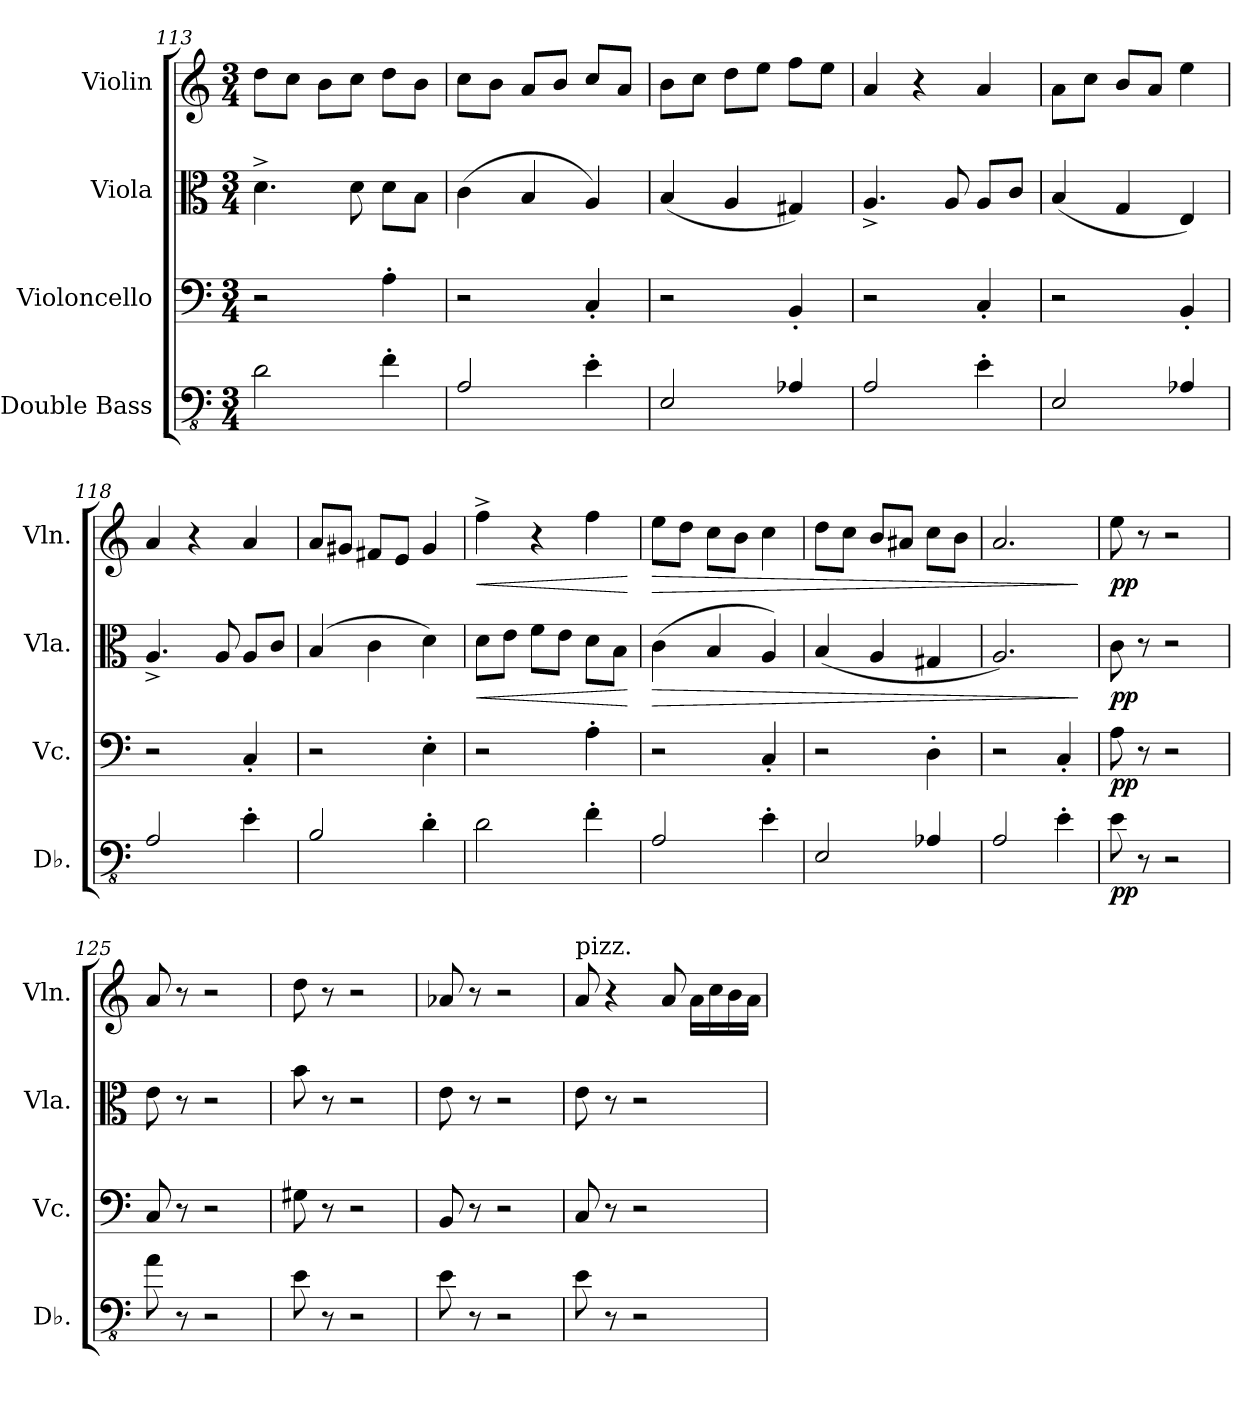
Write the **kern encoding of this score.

**kern	**dynam	**kern	**dynam	**kern	**dynam	**kern	**dynam
*part4	*part4	*part3	*part3	*part2	*part2	*part1	*part1
*staff4	*staff4	*staff3	*staff3	*staff2	*staff2	*staff1	*staff1
*I"Double Bass	*	*I"Violoncello	*	*I"Viola	*	*I"Violin	*
*I'Db.	*	*I'Vc.	*	*I'Vla.	*	*I'Vln.	*
!!LO:LB:g=z
*clefFv4	*	*clefF4	*	*clefC3	*	*clefG2	*
*ITrd7c12	*	*	*	*	*	*	*
*k[]	*	*k[]	*	*k[]	*	*k[]	*
*M3/4	*	*M3/4	*	*M3/4	*	*M3/4	*
=113	=113	=113	=113	=113	=113	=113	=113
2DD\	.	2r	.	4.d^\	.	8dd\L	.
.	.	.	.	.	.	8cc\J	.
.	.	.	.	.	.	8b\L	.
.	.	.	.	8d\	.	8cc\J	.
4FF'\	.	4A'\	.	8d\L	.	8dd\L	.
.	.	.	.	8B\J	.	8b\J	.
=114	=114	=114	=114	=114	=114	=114	=114
2AAA/	.	2r	.	(4c\	.	8cc\L	.
.	.	.	.	.	.	8b\J	.
.	.	.	.	4B/	.	8a/L	.
.	.	.	.	.	.	8b/J	.
4EE'\	.	4C'/	.	4A/)	.	8cc/L	.
.	.	.	.	.	.	8a/J	.
=115	=115	=115	=115	=115	=115	=115	=115
2EEE/	.	2r	.	(4B/	.	8b\L	.
.	.	.	.	.	.	8cc\J	.
.	.	.	.	4A/	.	8dd\L	.
.	.	.	.	.	.	8ee\J	.
4AAA-X/	.	4BB'/	.	4G#X/)	.	8ff\L	.
.	.	.	.	.	.	8ee\J	.
=116	=116	=116	=116	=116	=116	=116	=116
2AAA/	.	2r	.	4.A^/	.	4a/	.
.	.	.	.	.	.	4r	.
.	.	.	.	8A/	.	.	.
4EE'\	.	4C'/	.	8A/L	.	4a/	.
.	.	.	.	8c/J	.	.	.
=117	=117	=117	=117	=117	=117	=117	=117
2EEE/	.	2r	.	(4B/	.	8a\L	.
.	.	.	.	.	.	8cc\J	.
.	.	.	.	4G/	.	8b/L	.
.	.	.	.	.	.	8a/J	.
4AAA-X/	.	4BB'/	.	4E/)	.	4ee\	.
=118	=118	=118	=118	=118	=118	=118	=118
2AAA/	.	2r	.	4.A^/	.	4a/	.
.	.	.	.	.	.	4r	.
.	.	.	.	8A/	.	.	.
4EE'\	.	4C'/	.	8A/L	.	4a/	.
.	.	.	.	8c/J	.	.	.
=119	=119	=119	=119	=119	=119	=119	=119
2BBB/	.	2r	.	(4B/	.	8a/L	.
.	.	.	.	.	.	8g#X/J	.
.	.	.	.	4c\	.	8f#X/L	.
.	.	.	.	.	.	8e/J	.
4DD'\	.	4E'\	.	4d\)	.	4g#/	.
!!LO:PB:g=z
=120	=120	=120	=120	=120	=120	=120	=120
!	!	!	!	!	!LO:HP:b	!	!LO:HP:b
2DD\	.	2r	.	8d\L	<	4ff^\	<
.	.	.	.	8e\J	.	.	.
.	.	.	.	8f\L	.	4r	.
.	.	.	.	8e\J	.	.	.
4FF'\	.	4A'\	.	8d\L	.	4ff\	.
.	.	.	.	8B\J	.	.	.
.	.	.	.	.	[	.	[
=121	=121	=121	=121	=121	=121	=121	=121
!	!	!	!	!	!LO:HP:b	!	!LO:HP:b
2AAA/	.	2r	.	(4c\	>	8ee\L	>
.	.	.	.	.	.	8dd\J	.
.	.	.	.	4B/	.	8cc\L	.
.	.	.	.	.	.	8b\J	.
4EE'\	.	4C'/	.	4A/)	.	4cc\	.
=122	=122	=122	=122	=122	=122	=122	=122
2EEE/	.	2r	.	(4B/	.	8dd\L	.
.	.	.	.	.	.	8cc\J	.
.	.	.	.	4A/	.	8b/L	.
.	.	.	.	.	.	8a#X/J	.
4AAA-X/	.	4D'\	.	4G#X/	.	8cc\L	.
.	.	.	.	.	.	8b\J	.
=123	=123	=123	=123	=123	=123	=123	=123
2AAA/	.	2r	.	2.A/)	.	2.a/	.
4EE'\	.	4C'/	.	.	.	.	.
.	.	.	.	.	]	.	]
=124	=124	=124	=124	=124	=124	=124	=124
!	!LO:DY:b	!	!LO:DY:b	!	!LO:DY:b	!	!LO:DY:b
8EE\	pp	8A\	pp	8c\	pp	8ee\	pp
8r	.	8r	.	8r	.	8r	.
2r	.	2r	.	2r	.	2r	.
=125	=125	=125	=125	=125	=125	=125	=125
8AA\	.	8C/	.	8e\	.	8a/	.
8r	.	8r	.	8r	.	8r	.
2r	.	2r	.	2r	.	2r	.
=126	=126	=126	=126	=126	=126	=126	=126
8EE\	.	8G#X\	.	8b\	.	8dd\	.
8r	.	8r	.	8r	.	8r	.
2r	.	2r	.	2r	.	2r	.
=127	=127	=127	=127	=127	=127	=127	=127
8EE\	.	8BB/	.	8e\	.	8a-X/	.
8r	.	8r	.	8r	.	8r	.
2r	.	2r	.	2r	.	2r	.
!!LO:LB:g=z
=128	=128	=128	=128	=128	=128	=128	=128
!	!	!	!	!	!	!LO:TX:a:t=pizz.	!
8EE\	.	8C/	.	8e\	.	8a/	.
8r	.	8r	.	8r	.	4r	.
2r	.	2r	.	2r	.	.	.
.	.	.	.	.	.	8a/	.
.	.	.	.	.	.	16a\LL	.
.	.	.	.	.	.	16cc\	.
.	.	.	.	.	.	16b\	.
.	.	.	.	.	.	16a\JJ	.
=	=	=	=	=	=	=	=
*-	*-	*-	*-	*-	*-	*-	*-
